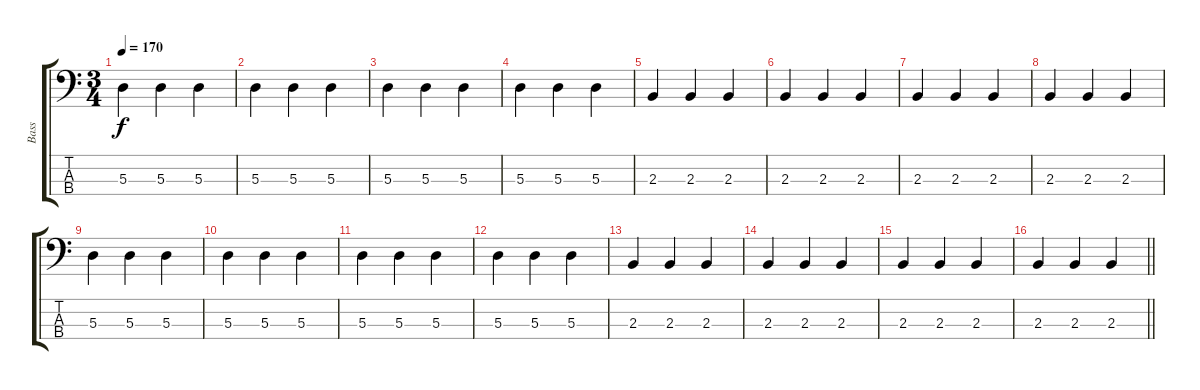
\track ("Bass" "Bass") {instrument electricbasspick}
\staff {score tabs}
\tuning (G2 D2 A1 E1) {hide}
\ts (3 4)
\tempo 170
\clef f4
\ks c
5.3.4{dy f} 5.3.4 5.3.4 |
5.3.4 5.3.4 5.3.4 |
5.3.4 5.3.4 5.3.4 |
5.3.4 5.3.4 5.3.4 |
2.3.4 2.3.4 2.3.4 |
2.3.4 2.3.4 2.3.4 |
2.3.4 2.3.4 2.3.4 |
2.3.4 2.3.4 2.3.4 |
5.3.4 5.3.4 5.3.4 |
5.3.4 5.3.4 5.3.4 |
5.3.4 5.3.4 5.3.4 |
5.3.4 5.3.4 5.3.4 |
2.3.4 2.3.4 2.3.4 |
2.3.4 2.3.4 2.3.4 |
2.3.4 2.3.4 2.3.4 |
\barLineRight lightlight
2.3.4 2.3.4 2.3.4
